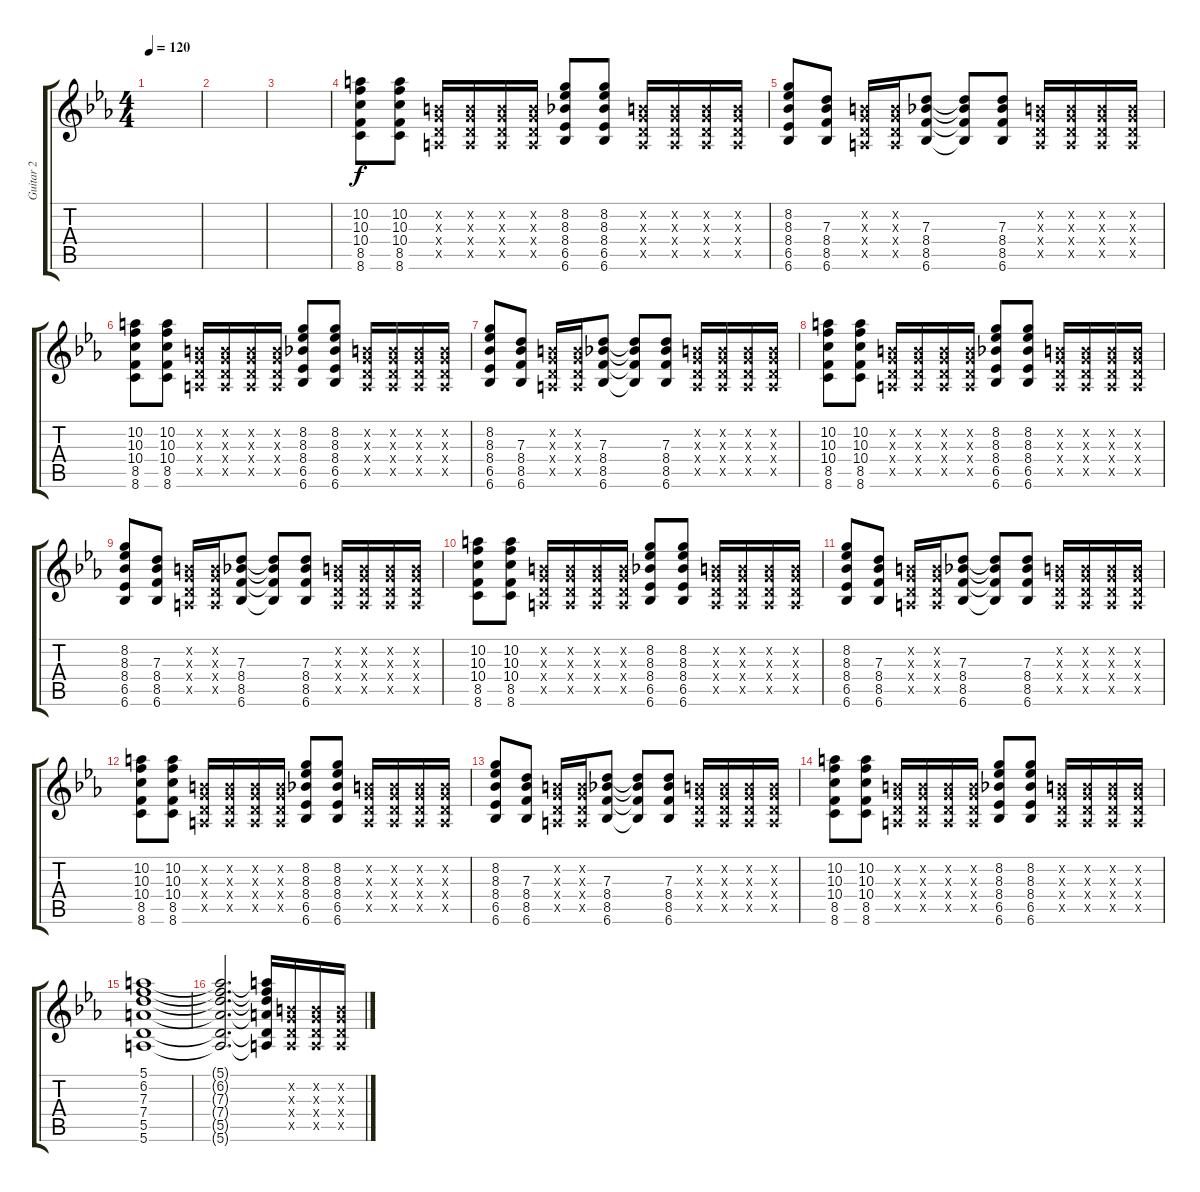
\track ("Guitar 2" "Guitar 2") {instrument acousticguitarsteel}
\staff {score tabs}
\tuning (E4 B3 G3 D3 A2 E2) {hide}
\ts (4 4)
\tempo 120
\clef g2
\ks eb
|
|
|
(10.2 10.3 10.4 8.5 8.6).8 (10.2 10.3 10.4 8.5 8.6).8 (0.2{x} 0.3{x} 0.4{x} 0.5{x}).16 (0.2{x} 0.3{x} 0.4{x} 0.5{x}).16 (0.2{x} 0.3{x} 0.4{x} 0.5{x}).16 (0.2{x} 0.3{x} 0.4{x} 0.5{x}).16 (8.2 8.3 8.4 6.5 6.6).8 (8.2 8.3 8.4 6.5 6.6).8 (0.2{x} 0.3{x} 0.4{x} 0.5{x}).16 (0.2{x} 0.3{x} 0.4{x} 0.5{x}).16 (0.2{x} 0.3{x} 0.4{x} 0.5{x}).16 (0.2{x} 0.3{x} 0.4{x} 0.5{x}).16 |
(8.2 8.3 8.4 6.5 6.6).8 (7.3 8.4 8.5 6.6).8 (0.2{x} 0.3{x} 0.4{x} 0.5{x}).16 (0.2{x} 0.3{x} 0.4{x} 0.5{x}).16 (7.3 8.4 8.5 6.6).8 (7.3{t} 8.4{t} 8.5{t} 6.6{t}).8 (7.3 8.4 8.5 6.6).8 (0.2{x} 0.3{x} 0.4{x} 0.5{x}).16 (0.2{x} 0.3{x} 0.4{x} 0.5{x}).16 (0.2{x} 0.3{x} 0.4{x} 0.5{x}).16 (0.2{x} 0.3{x} 0.4{x} 0.5{x}).16 |
(10.2 10.3 10.4 8.5 8.6).8 (10.2 10.3 10.4 8.5 8.6).8 (0.2{x} 0.3{x} 0.4{x} 0.5{x}).16 (0.2{x} 0.3{x} 0.4{x} 0.5{x}).16 (0.2{x} 0.3{x} 0.4{x} 0.5{x}).16 (0.2{x} 0.3{x} 0.4{x} 0.5{x}).16 (8.2 8.3 8.4 6.5 6.6).8 (8.2 8.3 8.4 6.5 6.6).8 (0.2{x} 0.3{x} 0.4{x} 0.5{x}).16 (0.2{x} 0.3{x} 0.4{x} 0.5{x}).16 (0.2{x} 0.3{x} 0.4{x} 0.5{x}).16 (0.2{x} 0.3{x} 0.4{x} 0.5{x}).16 |
(8.2 8.3 8.4 6.5 6.6).8 (7.3 8.4 8.5 6.6).8 (0.2{x} 0.3{x} 0.4{x} 0.5{x}).16 (0.2{x} 0.3{x} 0.4{x} 0.5{x}).16 (7.3 8.4 8.5 6.6).8 (7.3{t} 8.4{t} 8.5{t} 6.6{t}).8 (7.3 8.4 8.5 6.6).8 (0.2{x} 0.3{x} 0.4{x} 0.5{x}).16 (0.2{x} 0.3{x} 0.4{x} 0.5{x}).16 (0.2{x} 0.3{x} 0.4{x} 0.5{x}).16 (0.2{x} 0.3{x} 0.4{x} 0.5{x}).16 |
(10.2 10.3 10.4 8.5 8.6).8 (10.2 10.3 10.4 8.5 8.6).8 (0.2{x} 0.3{x} 0.4{x} 0.5{x}).16 (0.2{x} 0.3{x} 0.4{x} 0.5{x}).16 (0.2{x} 0.3{x} 0.4{x} 0.5{x}).16 (0.2{x} 0.3{x} 0.4{x} 0.5{x}).16 (8.2 8.3 8.4 6.5 6.6).8 (8.2 8.3 8.4 6.5 6.6).8 (0.2{x} 0.3{x} 0.4{x} 0.5{x}).16 (0.2{x} 0.3{x} 0.4{x} 0.5{x}).16 (0.2{x} 0.3{x} 0.4{x} 0.5{x}).16 (0.2{x} 0.3{x} 0.4{x} 0.5{x}).16 |
(8.2 8.3 8.4 6.5 6.6).8 (7.3 8.4 8.5 6.6).8 (0.2{x} 0.3{x} 0.4{x} 0.5{x}).16 (0.2{x} 0.3{x} 0.4{x} 0.5{x}).16 (7.3 8.4 8.5 6.6).8 (7.3{t} 8.4{t} 8.5{t} 6.6{t}).8 (7.3 8.4 8.5 6.6).8 (0.2{x} 0.3{x} 0.4{x} 0.5{x}).16 (0.2{x} 0.3{x} 0.4{x} 0.5{x}).16 (0.2{x} 0.3{x} 0.4{x} 0.5{x}).16 (0.2{x} 0.3{x} 0.4{x} 0.5{x}).16 |
(10.2 10.3 10.4 8.5 8.6).8 (10.2 10.3 10.4 8.5 8.6).8 (0.2{x} 0.3{x} 0.4{x} 0.5{x}).16 (0.2{x} 0.3{x} 0.4{x} 0.5{x}).16 (0.2{x} 0.3{x} 0.4{x} 0.5{x}).16 (0.2{x} 0.3{x} 0.4{x} 0.5{x}).16 (8.2 8.3 8.4 6.5 6.6).8 (8.2 8.3 8.4 6.5 6.6).8 (0.2{x} 0.3{x} 0.4{x} 0.5{x}).16 (0.2{x} 0.3{x} 0.4{x} 0.5{x}).16 (0.2{x} 0.3{x} 0.4{x} 0.5{x}).16 (0.2{x} 0.3{x} 0.4{x} 0.5{x}).16 |
(8.2 8.3 8.4 6.5 6.6).8 (7.3 8.4 8.5 6.6).8 (0.2{x} 0.3{x} 0.4{x} 0.5{x}).16 (0.2{x} 0.3{x} 0.4{x} 0.5{x}).16 (7.3 8.4 8.5 6.6).8 (7.3{t} 8.4{t} 8.5{t} 6.6{t}).8 (7.3 8.4 8.5 6.6).8 (0.2{x} 0.3{x} 0.4{x} 0.5{x}).16 (0.2{x} 0.3{x} 0.4{x} 0.5{x}).16 (0.2{x} 0.3{x} 0.4{x} 0.5{x}).16 (0.2{x} 0.3{x} 0.4{x} 0.5{x}).16 |
(10.2 10.3 10.4 8.5 8.6).8 (10.2 10.3 10.4 8.5 8.6).8 (0.2{x} 0.3{x} 0.4{x} 0.5{x}).16 (0.2{x} 0.3{x} 0.4{x} 0.5{x}).16 (0.2{x} 0.3{x} 0.4{x} 0.5{x}).16 (0.2{x} 0.3{x} 0.4{x} 0.5{x}).16 (8.2 8.3 8.4 6.5 6.6).8 (8.2 8.3 8.4 6.5 6.6).8 (0.2{x} 0.3{x} 0.4{x} 0.5{x}).16 (0.2{x} 0.3{x} 0.4{x} 0.5{x}).16 (0.2{x} 0.3{x} 0.4{x} 0.5{x}).16 (0.2{x} 0.3{x} 0.4{x} 0.5{x}).16 |
(8.2 8.3 8.4 6.5 6.6).8 (7.3 8.4 8.5 6.6).8 (0.2{x} 0.3{x} 0.4{x} 0.5{x}).16 (0.2{x} 0.3{x} 0.4{x} 0.5{x}).16 (7.3 8.4 8.5 6.6).8 (7.3{t} 8.4{t} 8.5{t} 6.6{t}).8 (7.3 8.4 8.5 6.6).8 (0.2{x} 0.3{x} 0.4{x} 0.5{x}).16 (0.2{x} 0.3{x} 0.4{x} 0.5{x}).16 (0.2{x} 0.3{x} 0.4{x} 0.5{x}).16 (0.2{x} 0.3{x} 0.4{x} 0.5{x}).16 |
(10.2 10.3 10.4 8.5 8.6).8 (10.2 10.3 10.4 8.5 8.6).8 (0.2{x} 0.3{x} 0.4{x} 0.5{x}).16 (0.2{x} 0.3{x} 0.4{x} 0.5{x}).16 (0.2{x} 0.3{x} 0.4{x} 0.5{x}).16 (0.2{x} 0.3{x} 0.4{x} 0.5{x}).16 (8.2 8.3 8.4 6.5 6.6).8 (8.2 8.3 8.4 6.5 6.6).8 (0.2{x} 0.3{x} 0.4{x} 0.5{x}).16 (0.2{x} 0.3{x} 0.4{x} 0.5{x}).16 (0.2{x} 0.3{x} 0.4{x} 0.5{x}).16 (0.2{x} 0.3{x} 0.4{x} 0.5{x}).16 |
(5.1 6.2 7.3 7.4 5.5 5.6).1 |
(5.1{t} 6.2{t} 7.3{t} 7.4{t} 5.5{t} 5.6{t}).2{d} (5.1{t} 6.2{t} 7.3{t} 7.4{t} 5.5{t} 5.6{t}).16 (0.2{x} 0.3{x} 0.4{x} 0.5{x}).16 (0.2{x} 0.3{x} 0.4{x} 0.5{x}).16 (0.2{x} 0.3{x} 0.4{x} 0.5{x}).16
